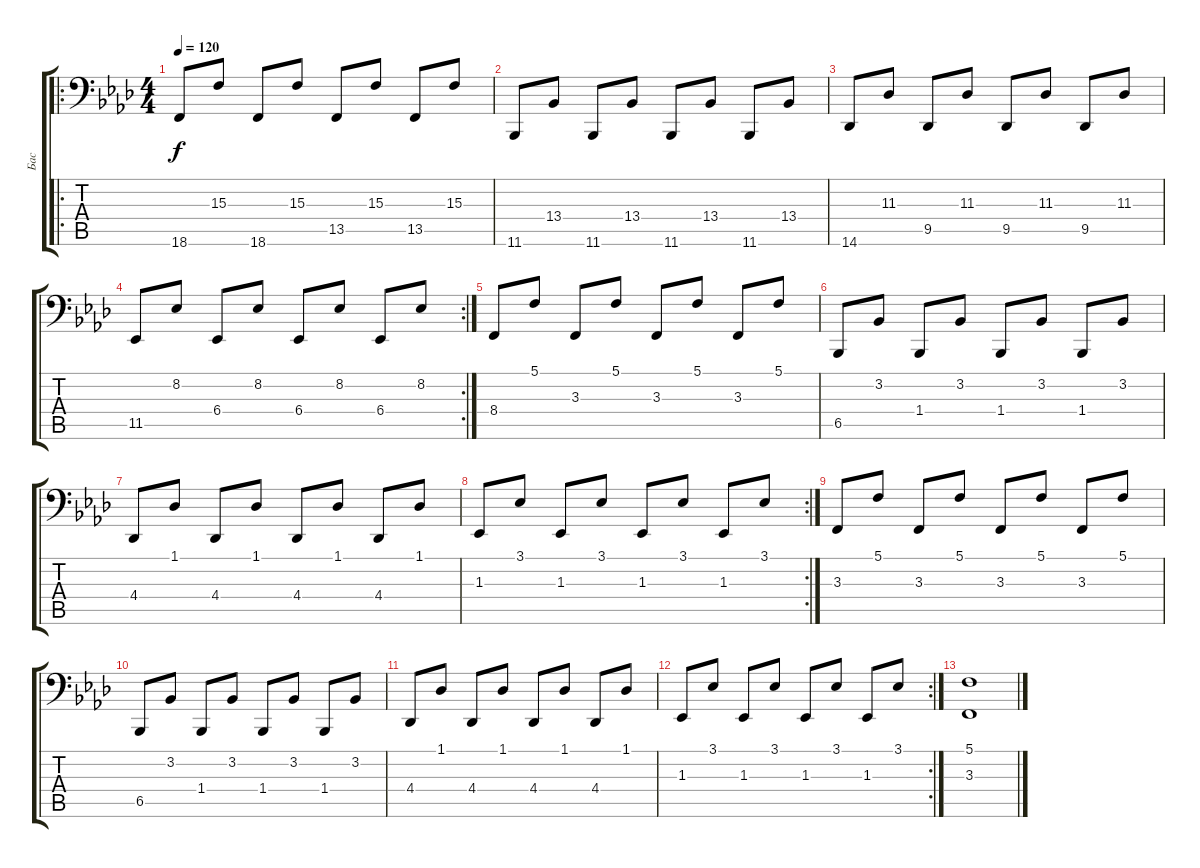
\track ("Бас" "Бас") {instrument acousticgrandpiano}
\staff {score tabs}
\tuning (C3 G2 D2 A1 E1 B0) {hide}
\ro
\ts (4 4)
\tempo 120
\clef f4
\ks ab
18.6.8{dy f} 15.3.8 18.6.8 15.3.8 13.5.8 15.3.8 13.5.8 15.3.8 |
11.6.8 13.4.8 11.6.8 13.4.8 11.6.8 13.4.8 11.6.8 13.4.8 |
14.6.8 11.3.8 9.5.8 11.3.8 9.5.8 11.3.8 9.5.8 11.3.8 |
\rc 2
11.5.8 8.2.8 6.4.8 8.2.8 6.4.8 8.2.8 6.4.8 8.2.8 |
8.4.8 5.1.8 3.3.8 5.1.8 3.3.8 5.1.8 3.3.8 5.1.8 |
6.5.8 3.2.8 1.4.8 3.2.8 1.4.8 3.2.8 1.4.8 3.2.8 |
4.4.8 1.1.8 4.4.8 1.1.8 4.4.8 1.1.8 4.4.8 1.1.8 |
\rc 2
1.3.8 3.1.8 1.3.8 3.1.8 1.3.8 3.1.8 1.3.8 3.1.8 |
3.3.8 5.1.8 3.3.8 5.1.8 3.3.8 5.1.8 3.3.8 5.1.8 |
6.5.8 3.2.8 1.4.8 3.2.8 1.4.8 3.2.8 1.4.8 3.2.8 |
4.4.8 1.1.8 4.4.8 1.1.8 4.4.8 1.1.8 4.4.8 1.1.8 |
\rc 2
1.3.8 3.1.8 1.3.8 3.1.8 1.3.8 3.1.8 1.3.8 3.1.8 |
(5.1 3.3).1
